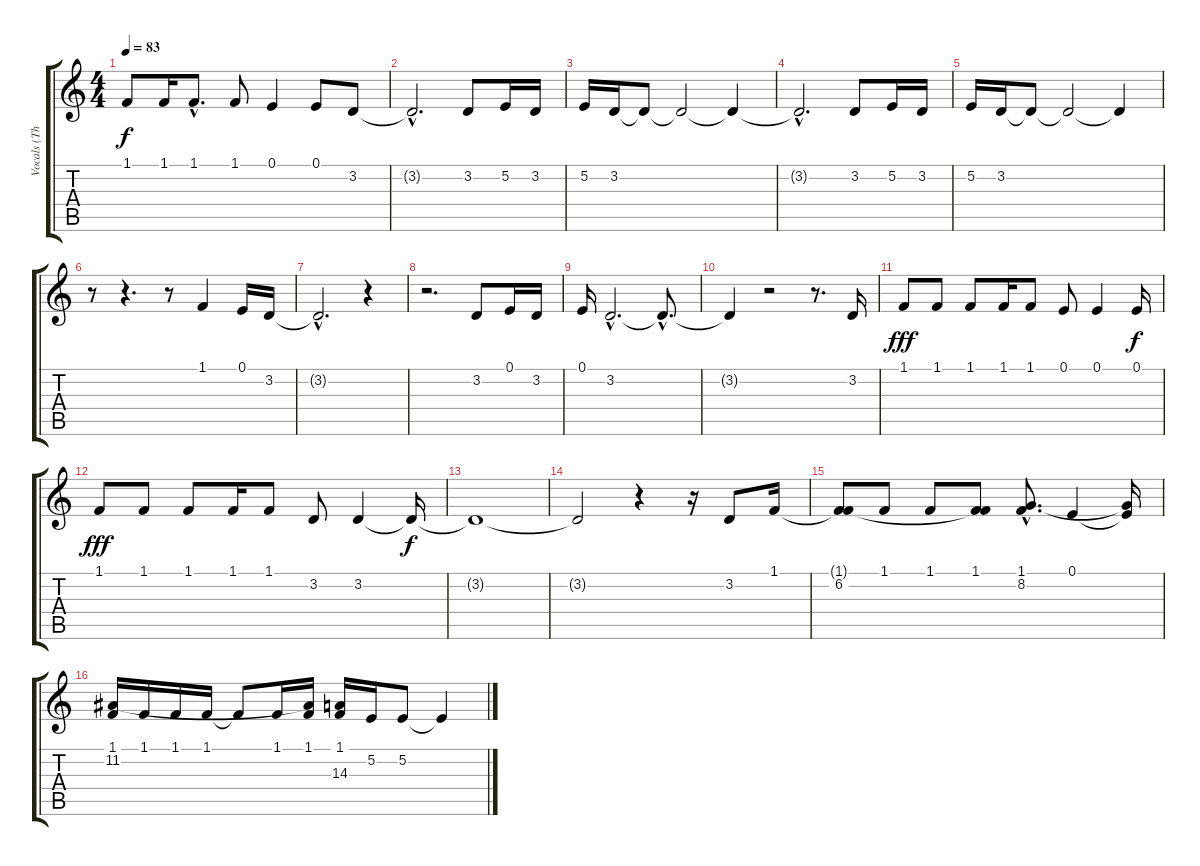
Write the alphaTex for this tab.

\track ("Vocals (Thom)" "Vocals (Th") {instrument brightacousticpiano}
\staff {score tabs}
\tuning (E4 B3 G3 D3 A2 E2) {hide}
\ts (4 4)
\tempo 83
\clef g2
\ks c
1.1.8{dy f} 1.1.16 1.1{hac}.8{d} 1.1.8 0.1.4 0.1.8 3.2.8 |
3.2{hac t}.2{d} 3.2.8 5.2.16 3.2.16 |
5.2.16 3.2.16 3.2{t}.8 3.2{t}.2 3.2{t}.4 |
3.2{hac t}.2{d} 3.2.8 5.2.16 3.2.16 |
5.2.16 3.2.16 3.2{t}.8 3.2{t}.2 3.2{t}.4 |
r.8 r.4{d} r.8 1.1.4 0.1.16 3.2.16 |
3.2{hac t}.2{d} r.4 |
r.2{d} 3.2.8 0.1.16 3.2.16 |
0.1.16 3.2{hac}.2{d} 3.2{hac t}.8{d} |
3.2{t}.4 r.2 r.8{d} 3.2.16 |
1.1.8{dy fff} 1.1.8 1.1.8 1.1.16 1.1.8 0.1.8 0.1.4 0.1.16{dy f} |
1.1.8{dy fff} 1.1.8 1.1.8 1.1.16 1.1.8 3.2.8 3.2.4 3.2{t}.16{dy f} |
3.2{t}.1 |
3.2{t}.2 r.4 r.16 3.2.8 1.1.16 |
(1.1{t} 6.2).8 1.1.8 1.1.8 (1.1 6.2{t}).8 (1.1{hac} 8.2{hac}).8{d} 0.1.4 (0.1{t} 8.2{t}).16 |
(1.1 11.2).16 1.1.16 1.1.16 1.1.16 1.1{t}.8 1.1.16 (1.1 11.2{t}).16 (1.1 14.3).16 5.2.16 5.2.8 5.2{t}.4
